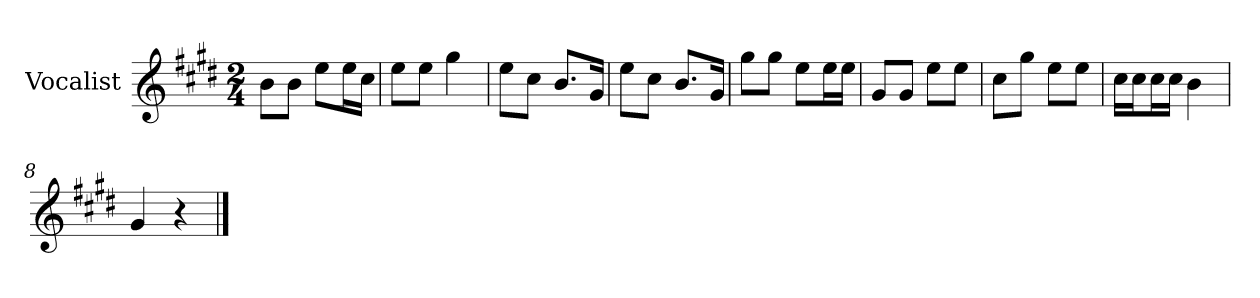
**kern
*part1
*staff1
*I"Vocalist
*k[f#c#g#d#]
*E:
*M2/4
=
8bL
8bJ
8eeL
16eeL
16cc#JJ
=1
8eeL
8eeJ
4gg#
=2
8eeL
8cc#J
8.bL
16g#Jk
=3
8eeL
8cc#J
8.bL
16g#Jk
=4
8gg#L
8gg#J
8eeL
16eeL
16eeJJ
=5
8g#L
8g#J
8eeL
8eeJ
=6
8cc#L
8gg#J
8eeL
8eeJ
=7
16cc#LL
16cc#J
16cc#L
16cc#JJ
4b
=8
4g#
4r
==
*-
